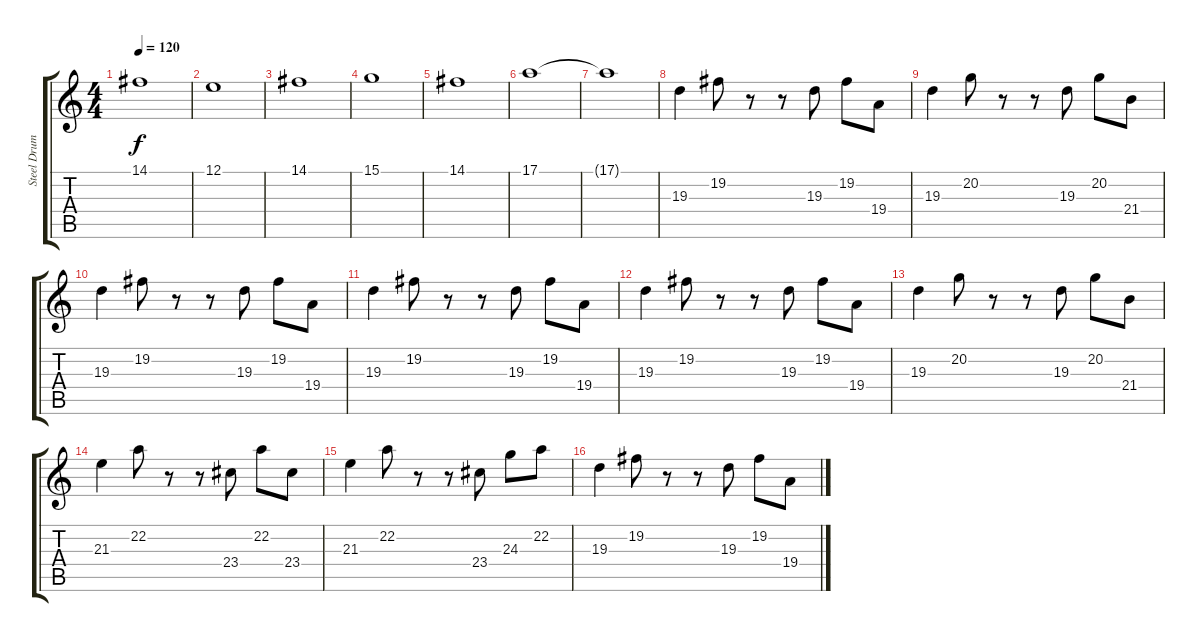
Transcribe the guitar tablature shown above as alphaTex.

\track ("Steel Drums" "Steel Drum") {instrument steeldrums}
\staff {score tabs}
\tuning (E4 B3 G3 D3 A2 E2) {hide}
\ts (4 4)
\tempo 120
\clef g2
\ks c
14.1.1{dy f} |
12.1.1 |
14.1.1 |
15.1.1 |
14.1.1 |
17.1.1 |
17.1{t}.1 |
19.3.4 19.2.8 r.8 r.8 19.3.8 19.2.8 19.4.8 |
19.3.4 20.2.8 r.8 r.8 19.3.8 20.2.8 21.4.8 |
19.3.4 19.2.8 r.8 r.8 19.3.8 19.2.8 19.4.8 |
19.3.4 19.2.8 r.8 r.8 19.3.8 19.2.8 19.4.8 |
19.3.4 19.2.8 r.8 r.8 19.3.8 19.2.8 19.4.8 |
19.3.4 20.2.8 r.8 r.8 19.3.8 20.2.8 21.4.8 |
21.3.4 22.2.8 r.8 r.8 23.4.8 22.2.8 23.4.8 |
21.3.4 22.2.8 r.8 r.8 23.4.8 24.3.8 22.2.8 |
19.3.4 19.2.8 r.8 r.8 19.3.8 19.2.8 19.4.8
